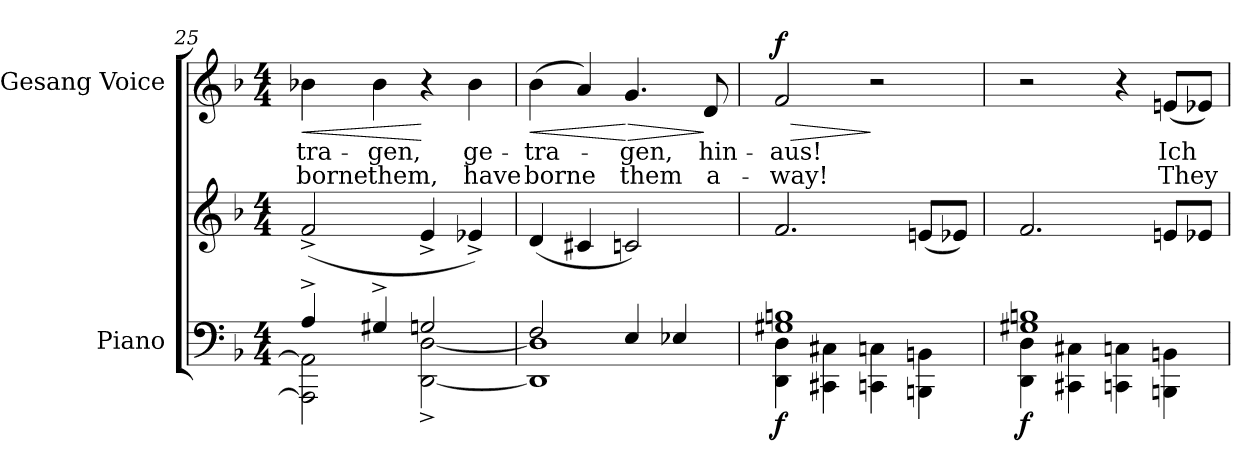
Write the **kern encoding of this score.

**kern	**kern	**dynam	**kern	**text	**text	**dynam
*part2	*part2	*part2	*part1	*part1	*part1	*part1
*staff3	*staff2	*staff2/3	*staff1	*staff1	*staff1	*staff1
*I"Piano	*	*	*I"Gesang Voice	*	*	*
*I'Pno	*	*	*	*	*	*
*clefF4	*clefG2	*	*clefG2	*	*	*
*k[b-]	*k[b-]	*	*k[b-]	*	*	*
*M4/4	*M4/4	*	*M4/4	*	*	*
=25	=25	=25	=25	=25	=25	=25
*^	*	*	*	*	*	*
!	!	!	!	!	!	!	!LO:HP:b
4A^/	2AAA\] 2AA\]	(2f^>/	.	4b-X\	-tra-	borne	<
4G#X^/	.	.	.	4b-\	-gen,	them,	.
2Gn/	[2DD\^ [2D\^	4e^>/	.	4r	.	.	[
.	.	4e-X^>/)	.	4b-\	ge-	have	.
=26	=26	=26	=26	=26	=26	=26	=26
!	!	!	!	!	!	!	!LO:HP:b
2F/	1DD] 1D]	(4d/	.	(4b-\	-tra-	borne	<
.	.	4c#X/	.	4a/)	.	.	.
!	!	!	!	!	!	!	!LO:HP:n=1:b
4E/	.	2cn/)	.	4.g/	-gen,	them	[ >
4E-X/	.	.	.	.	.	.	.
.	.	.	.	8d/	hin-	a-	]
=27	=27	=27	=27	=27	=27	=27	=27
!	!	!	!LO:DY:b=2	!	!	!	!LO:HP:b
!	!	!	!	!	!	!	!LO:DY:n=1:b
1G#X 1Bn	4DD\ 4D\	2.f/	f	2f/	-aus!	-way!	> f
.	4CC#X\ 4C#X\	.	.	.	.	.	.
.	4CCn\ 4Cn\	.	.	2r	.	.	]
.	4BBBn\ 4BBn\	(8en/L	.	.	.	.	.
.	.	8e-X/J)	.	.	.	.	.
=28	=28	=28	=28	=28	=28	=28	=28
!	!	!	!LO:DY:b=2	!	!	!	!
1G#X 1Bn	4DD\ 4D\	2.f/	f	2r	.	.	.
.	4CC#X\ 4C#X\	.	.	.	.	.	.
.	4CCn\ 4Cn\	.	.	4r	.	.	.
.	4BBBn\ 4BBn\	8en/L	.	(8en/L	Ich	They	.
.	.	8e-X/J	.	8e-X/J)	.	.	.
*v	*v	*	*	*	*	*	*
=	=	=	=	=	=	=
*-	*-	*-	*-	*-	*-	*-
